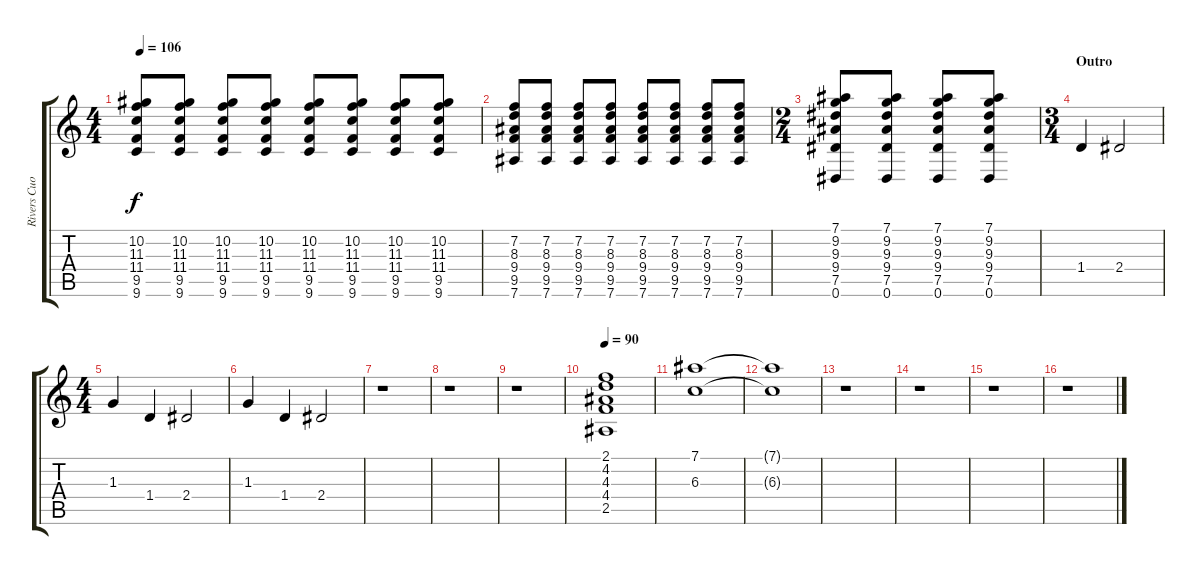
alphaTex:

\track ("Rivers Cuomo" "Rivers Cuo") {instrument overdrivenguitar}
\staff {score tabs}
\tuning (Eb4 Bb3 Gb3 Db3 Ab2 Eb2) {hide}
\ts (4 4)
\tempo 106
\clef g2
\ks c
(10.2 11.3 11.4 9.5 9.6).8{dy f} (10.2 11.3 11.4 9.5 9.6).8 (10.2 11.3 11.4 9.5 9.6).8 (10.2 11.3 11.4 9.5 9.6).8 (10.2 11.3 11.4 9.5 9.6).8 (10.2 11.3 11.4 9.5 9.6).8 (10.2 11.3 11.4 9.5 9.6).8 (10.2 11.3 11.4 9.5 9.6).8 |
(7.2 8.3 9.4 9.5 7.6).8 (7.2 8.3 9.4 9.5 7.6).8 (7.2 8.3 9.4 9.5 7.6).8 (7.2 8.3 9.4 9.5 7.6).8 (7.2 8.3 9.4 9.5 7.6).8 (7.2 8.3 9.4 9.5 7.6).8 (7.2 8.3 9.4 9.5 7.6).8 (7.2 8.3 9.4 9.5 7.6).8 |
\ts (2 4)
(7.1 9.2 9.3 9.4 7.5 0.6).8 (7.1 9.2 9.3 9.4 7.5 0.6).8 (7.1 9.2 9.3 9.4 7.5 0.6).8 (7.1 9.2 9.3 9.4 7.5 0.6).8 |
\ts (3 4)
\section ("" "Outro")
1.4.4 2.4.2 |
\ts (4 4)
1.3.4 1.4.4 2.4.2 |
1.3.4 1.4.4 2.4.2 |
r.1 |
r.1 |
r.1 |
\tempo 90
(2.1 4.2 4.3 4.4 2.5).1 |
(7.1 6.3).1 |
(7.1{t} 6.3{t}).1 |
r.1 |
r.1 |
r.1 |
r.1
